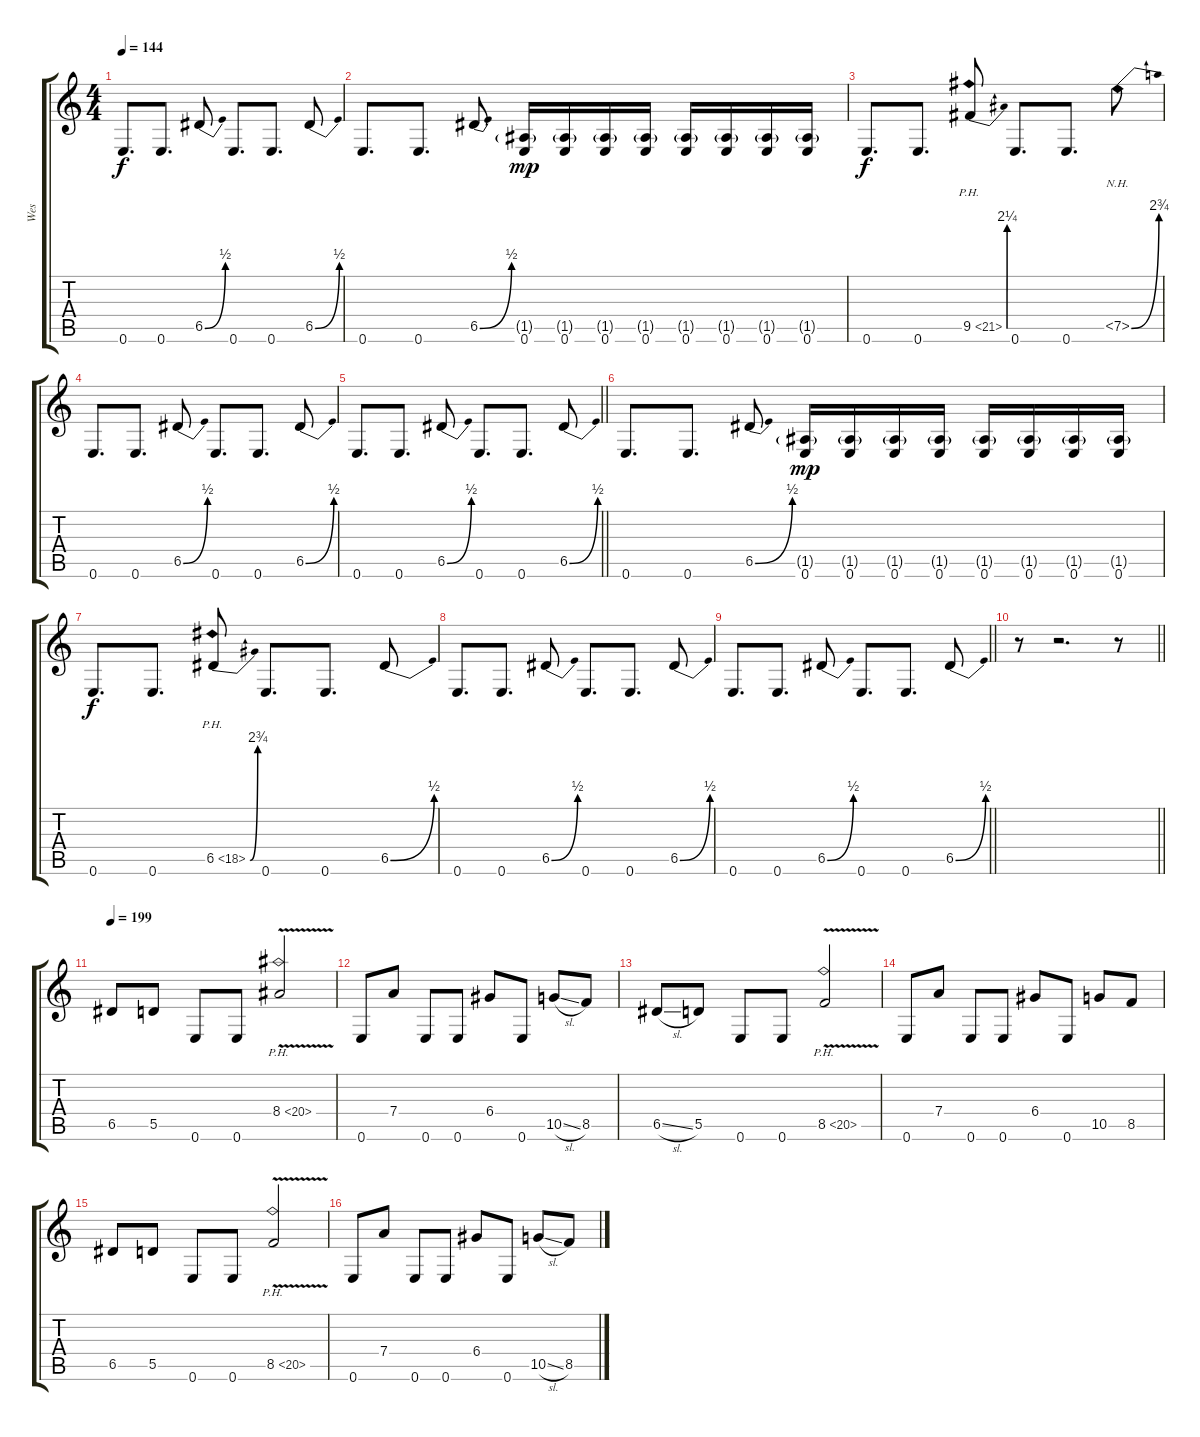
\track ("Wes" "Wes") {instrument overdrivenguitar}
\staff {score tabs}
\tuning (E4 B3 G3 D3 A2 E2) {hide}
\ts (4 4)
\tempo 144
\clef g2
\ks c
0.6.8{d dy f} 0.6.8{d} 6.5{be (bend 0 0 60 2)}.8 0.6.8{d} 0.6.8{d} 6.5{be (bend 0 0 60 2)}.8 |
0.6.8{d} 0.6.8{d} 6.5{be (bend 0 0 60 2)}.8 (1.5{g} 0.6).16{dy mp} (1.5{g} 0.6).16 (1.5{g} 0.6).16 (1.5{g} 0.6).16 (1.5{g} 0.6).16 (1.5{g} 0.6).16 (1.5{g} 0.6).16 (1.5{g} 0.6).16 |
0.6.8{d dy f} 0.6.8{d} 9.5{be (bend 0 0 60 9) ph 12}.8 0.6.8{d} 0.6.8{d} 7.5{be (bend 0 0 60 11) nh}.8 |
0.6.8{d} 0.6.8{d} 6.5{be (bend 0 0 60 2)}.8 0.6.8{d} 0.6.8{d} 6.5{be (bend 0 0 60 2)}.8 |
\barLineRight lightlight
0.6.8{d} 0.6.8{d} 6.5{be (bend 0 0 60 2)}.8 0.6.8{d} 0.6.8{d} 6.5{be (bend 0 0 60 2)}.8 |
0.6.8{d} 0.6.8{d} 6.5{be (bend 0 0 60 2)}.8 (1.5{g} 0.6).16{dy mp} (1.5{g} 0.6).16 (1.5{g} 0.6).16 (1.5{g} 0.6).16 (1.5{g} 0.6).16 (1.5{g} 0.6).16 (1.5{g} 0.6).16 (1.5{g} 0.6).16 |
0.6.8{d dy f} 0.6.8{d} 6.5{be (bend 0 0 60 11) ph 12}.8 0.6.8{d} 0.6.8{d} 6.5{be (bend 0 0 60 2)}.8 |
0.6.8{d} 0.6.8{d} 6.5{be (bend 0 0 60 2)}.8 0.6.8{d} 0.6.8{d} 6.5{be (bend 0 0 60 2)}.8 |
\barLineRight lightlight
0.6.8{d} 0.6.8{d} 6.5{be (bend 0 0 60 2)}.8 0.6.8{d} 0.6.8{d} 6.5{be (bend 0 0 60 2)}.8 |
\barLineRight lightlight
r.8 r.2{d} r.8 |
\tempo 199
6.5.8 5.5.8 0.6.8 0.6.8 8.4{ph 12 v}.2 |
0.6.8 7.4.8 0.6.8 0.6.8 6.4.8 0.6.8 10.5{sl}.8 8.5.8 |
6.5{sl}.8 5.5.8 0.6.8 0.6.8 8.5{ph 12 v}.2 |
0.6.8 7.4.8 0.6.8 0.6.8 6.4.8 0.6.8 10.5.8 8.5.8 |
6.5.8 5.5.8 0.6.8 0.6.8 8.5{ph 12 v}.2 |
0.6.8 7.4.8 0.6.8 0.6.8 6.4.8 0.6.8 10.5{sl}.8 8.5.8
